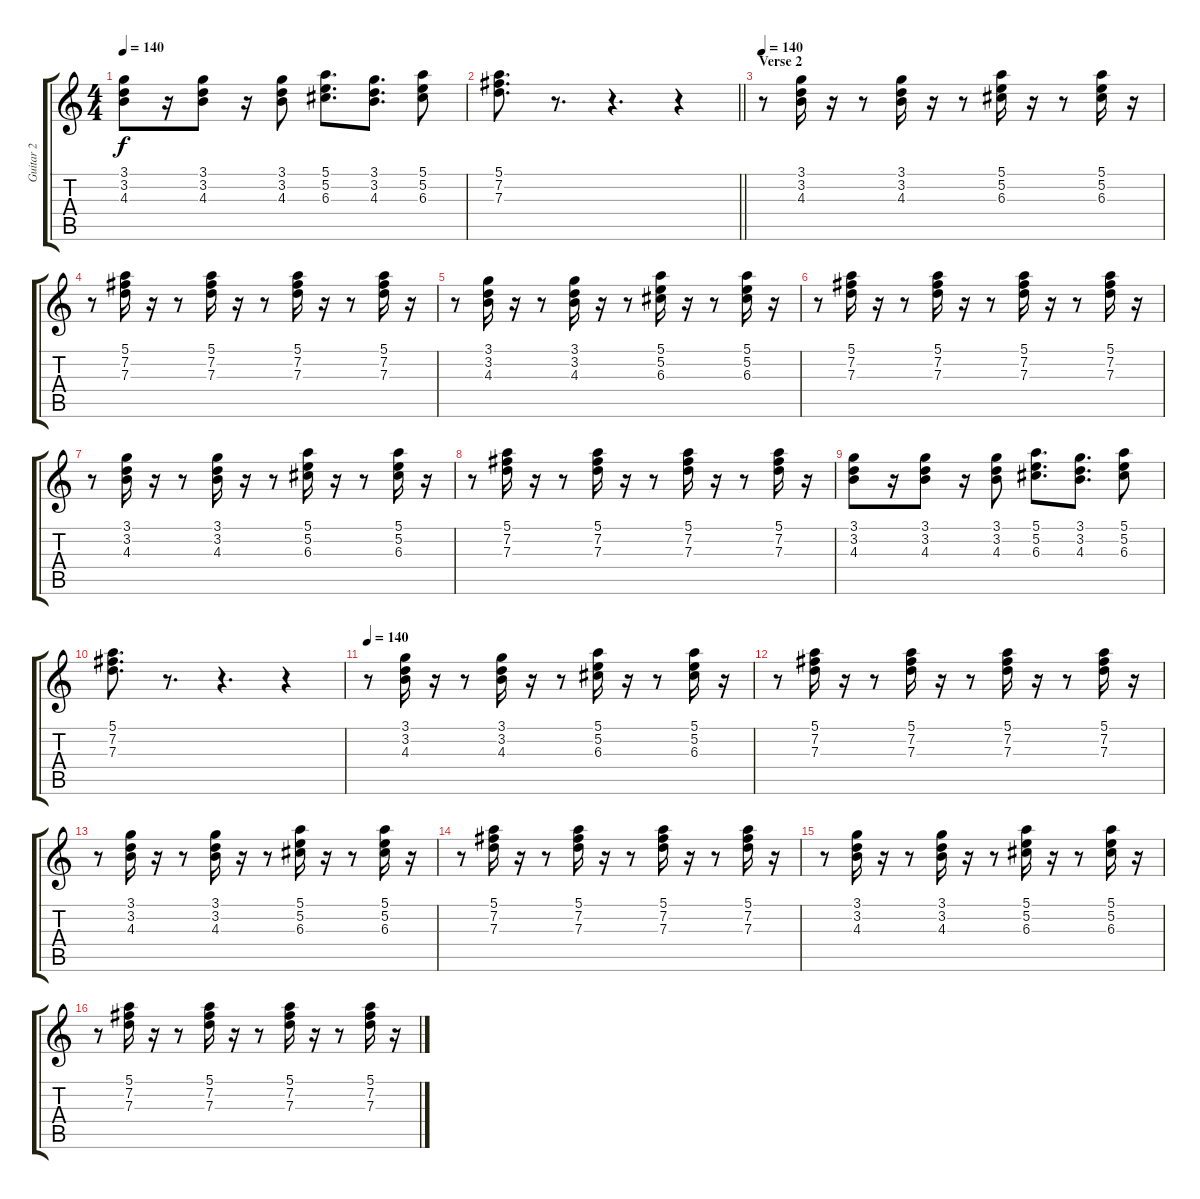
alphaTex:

\track ("Guitar 2" "Guitar 2") {instrument distortionguitar}
\staff {score tabs}
\tuning (E4 B3 G3 D3 A2 E2) {hide}
\ts (4 4)
\tempo 140
\clef g2
\ks c
(3.1 3.2 4.3).8{dy f} r.16 (3.1 3.2 4.3).8 r.16 (3.1 3.2 4.3).8 (5.1 5.2 6.3).8{d} (3.1 3.2 4.3).8{d} (5.1 5.2 6.3).8 |
\barLineRight lightlight
(5.1 7.2 7.3).8{d} r.8{d} r.4{d} r.4 |
\section ("" "Verse 2")
\tempo 140
r.8 (3.1 3.2 4.3).16 r.16 r.8 (3.1 3.2 4.3).16 r.16 r.8 (5.1 5.2 6.3).16 r.16 r.8 (5.1 5.2 6.3).16 r.16 |
r.8 (5.1 7.2 7.3).16 r.16 r.8 (5.1 7.2 7.3).16 r.16 r.8 (5.1 7.2 7.3).16 r.16 r.8 (5.1 7.2 7.3).16 r.16 |
r.8 (3.1 3.2 4.3).16 r.16 r.8 (3.1 3.2 4.3).16 r.16 r.8 (5.1 5.2 6.3).16 r.16 r.8 (5.1 5.2 6.3).16 r.16 |
r.8 (5.1 7.2 7.3).16 r.16 r.8 (5.1 7.2 7.3).16 r.16 r.8 (5.1 7.2 7.3).16 r.16 r.8 (5.1 7.2 7.3).16 r.16 |
r.8 (3.1 3.2 4.3).16 r.16 r.8 (3.1 3.2 4.3).16 r.16 r.8 (5.1 5.2 6.3).16 r.16 r.8 (5.1 5.2 6.3).16 r.16 |
r.8 (5.1 7.2 7.3).16 r.16 r.8 (5.1 7.2 7.3).16 r.16 r.8 (5.1 7.2 7.3).16 r.16 r.8 (5.1 7.2 7.3).16 r.16 |
(3.1 3.2 4.3).8 r.16 (3.1 3.2 4.3).8 r.16 (3.1 3.2 4.3).8 (5.1 5.2 6.3).8{d} (3.1 3.2 4.3).8{d} (5.1 5.2 6.3).8 |
(5.1 7.2 7.3).8{d} r.8{d} r.4{d} r.4 |
\tempo 140
r.8 (3.1 3.2 4.3).16 r.16 r.8 (3.1 3.2 4.3).16 r.16 r.8 (5.1 5.2 6.3).16 r.16 r.8 (5.1 5.2 6.3).16 r.16 |
r.8 (5.1 7.2 7.3).16 r.16 r.8 (5.1 7.2 7.3).16 r.16 r.8 (5.1 7.2 7.3).16 r.16 r.8 (5.1 7.2 7.3).16 r.16 |
r.8 (3.1 3.2 4.3).16 r.16 r.8 (3.1 3.2 4.3).16 r.16 r.8 (5.1 5.2 6.3).16 r.16 r.8 (5.1 5.2 6.3).16 r.16 |
r.8 (5.1 7.2 7.3).16 r.16 r.8 (5.1 7.2 7.3).16 r.16 r.8 (5.1 7.2 7.3).16 r.16 r.8 (5.1 7.2 7.3).16 r.16 |
r.8 (3.1 3.2 4.3).16 r.16 r.8 (3.1 3.2 4.3).16 r.16 r.8 (5.1 5.2 6.3).16 r.16 r.8 (5.1 5.2 6.3).16 r.16 |
r.8 (5.1 7.2 7.3).16 r.16 r.8 (5.1 7.2 7.3).16 r.16 r.8 (5.1 7.2 7.3).16 r.16 r.8 (5.1 7.2 7.3).16 r.16
